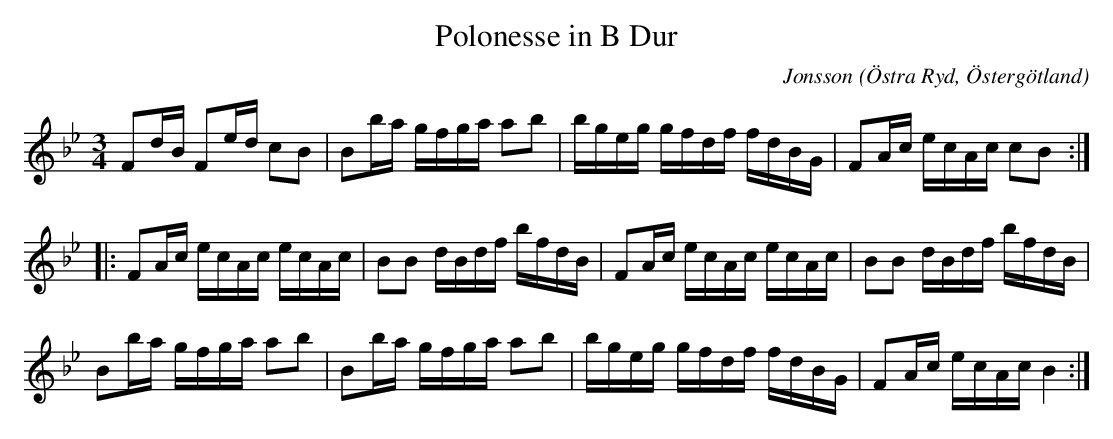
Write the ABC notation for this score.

X:1
T:Polonesse in B Dur
O:Östra Ryd, Östergötland
C: Jonsson
M:3/4
L:1/16
K:Gm
F2dB F2ed c2B2 | B2ba gfga a2b2 | bgeg gfdf fdBG | F2Ac ecAc c2B2 ::
F2Ac ecAc ecAc |B2B2 dBdf bfdB | F2Ac ecAc ecAc |B2B2 dBdf bfdB |
B2ba gfga a2b2 | B2ba gfga a2b2  | bgeg gfdf fdBG | F2Ac ecAc B4 :|
